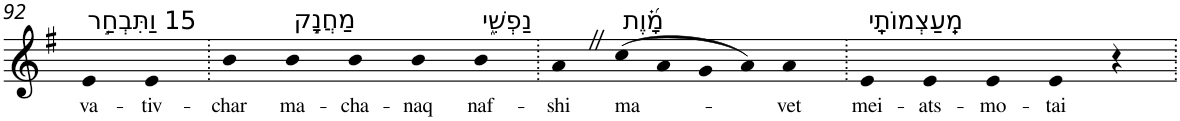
**kern	**text
*part1	*part1
*staff1	*staff1
*I"Piano	*
*I'Pno	*
!!LO:PB:g=z
*clefG2	*
*k[f#]	*
*G:	*
=92	=92
!LO:TX:a:t=15 וַתִּבְחַ֣ר	!
!	!LO:LY:b
4e	va-
!	!LO:LY:b
4e	-tiv-
=93.	=93.
!	!LO:LY:b
4b	-char
!LO:TX:a:t=מַחֲנָ֣ק	!
!	!LO:LY:b
4b	ma-
!	!LO:LY:b
4b	-cha-
!	!LO:LY:b
4b	-naq
!LO:TX:a:t=נַפְשִׁ֑י	!
!	!LO:LY:b
4b	naf-
=94.	=94.
!	!LO:LY:b
4aZ	-shi
!LO:TX:a:t=מָ֝֗וֶת	!
!	!LO:LY:b
(8cc	ma-
8a	.
8g	.
8a)	.
!	!LO:LY:b
4a	-vet
=95.	=95.
!LO:TX:a:t=מֵֽעַצְמוֹתָֽי	!
!	!LO:LY:b
4e	mei-
!	!LO:LY:b
4e	-ats-
!	!LO:LY:b
4e	-mo-
!	!LO:LY:b
4e	-tai
4r	.
=.	=.
*-	*-
